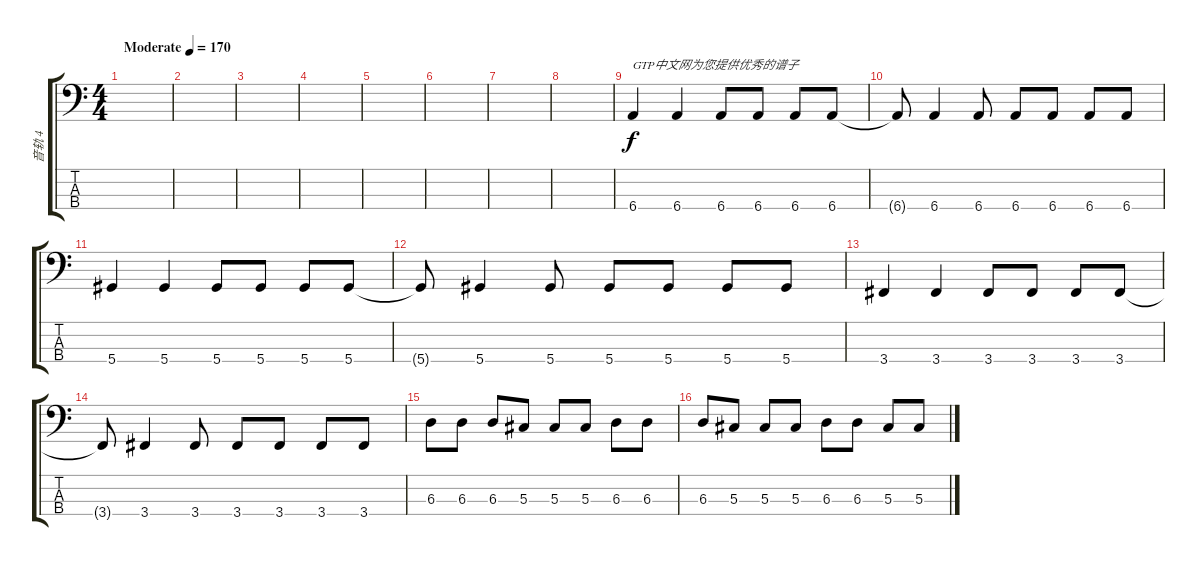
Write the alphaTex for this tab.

\track ("音轨 4" "音轨 4") {instrument electricbassfinger}
\staff {score tabs}
\tuning (Gb2 Db2 Ab1 Eb1) {hide}
\ts (4 4)
\tempo (170 "Moderate")
\clef f4
\ks c
|
|
|
|
|
|
|
|
6.4.4{txt "GTP中文网为您提供优秀的谱子"} 6.4.4 6.4.8 6.4.8 6.4.8 6.4.8 |
6.4{t}.8 6.4.4 6.4.8 6.4.8 6.4.8 6.4.8 6.4.8 |
5.4.4 5.4.4 5.4.8 5.4.8 5.4.8 5.4.8 |
5.4{t}.8 5.4.4 5.4.8 5.4.8 5.4.8 5.4.8 5.4.8 |
3.4.4 3.4.4 3.4.8 3.4.8 3.4.8 3.4.8 |
3.4{t}.8 3.4.4 3.4.8 3.4.8 3.4.8 3.4.8 3.4.8 |
6.3.8 6.3.8 6.3.8 5.3.8 5.3.8 5.3.8 6.3.8 6.3.8 |
6.3.8 5.3.8 5.3.8 5.3.8 6.3.8 6.3.8 5.3.8 5.3.8
